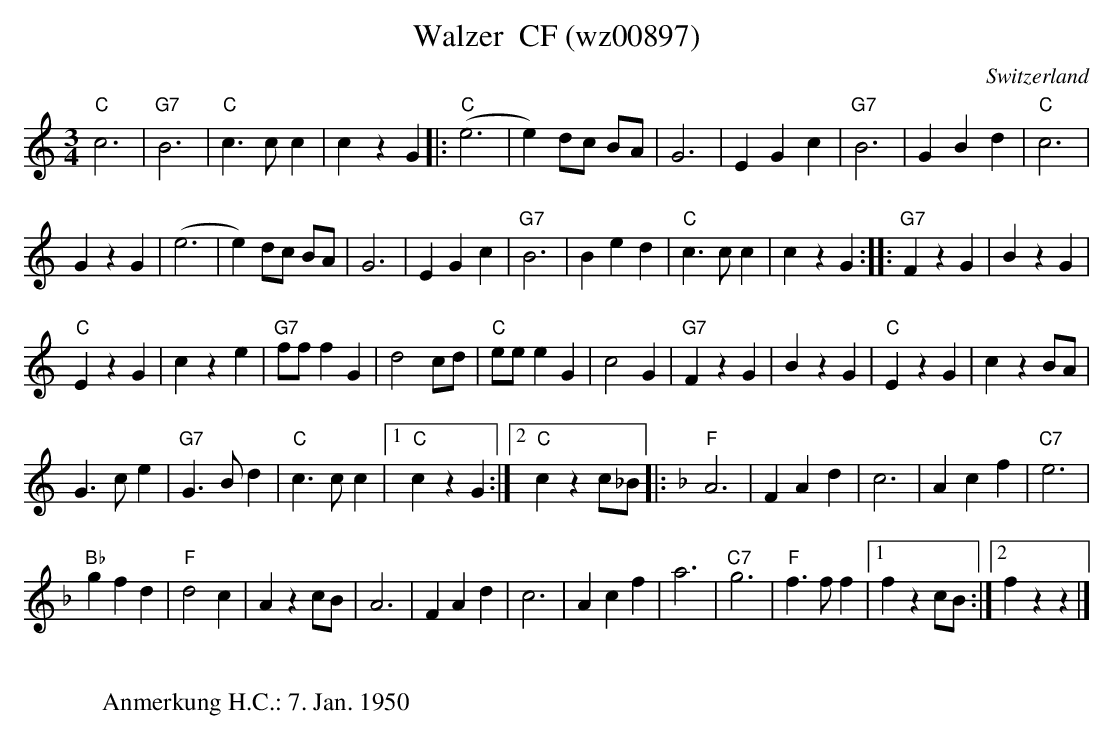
X:1
T: Walzer  CF (wz00897)
O:Switzerland
M:3/4
L:1/4
K:C major
"C"c3 | "G7"B3 | "C"c>cc | czG |: ("C"e3 | e)d/c/ B/A/ |  G3 | EGc | "G7"B3 | GBd | "C"c3 |
GzG | (e3 | e)d/c/ B/A/ | G3 | EGc | "G7"B3 | Bed | "C"c>cc | czG :: "G7"FzG | BzG |
"C"EzG | cze | "G7"f/f/fG | d2c/d/ | "C"e/e/eG | c2G | "G7"FzG | BzG | "C"EzG | czB/A/ |
G>ce | "G7"G>Bd | "C"c>cc |1 "C"czG :|2 "C"czc/_B/ |: [K:F] "F"A3 | FAd | c3 | Acf | "C7"e3 |
"Bb"gfd | "F"d2c | Azc/B/ | A3 | FAd | c3 | Acf | a3 | "C7"g3 | "F"f>ff |1 fzc/B/ :|2 fzz |]
W:
W: Anmerkung H.C.: 7. Jan. 1950
